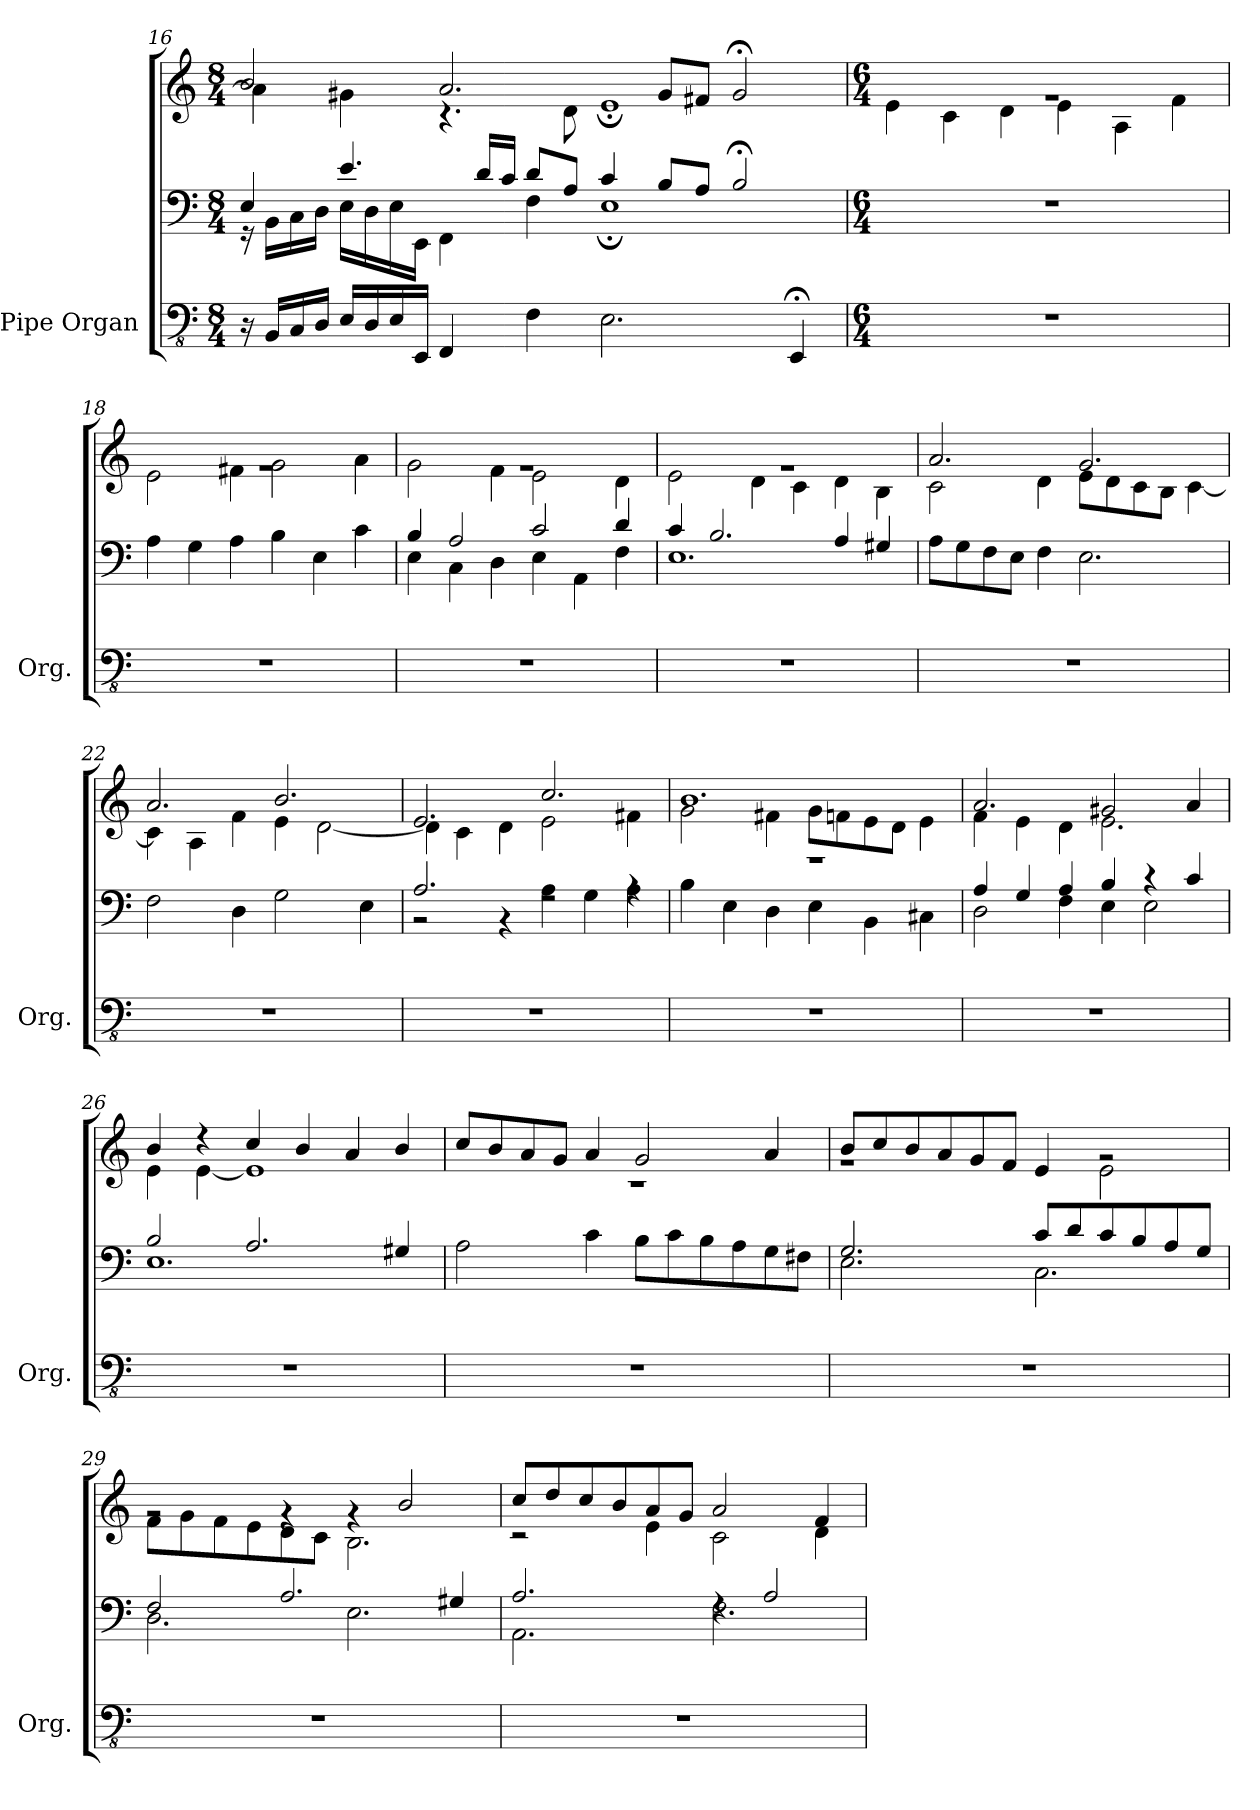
**kern	**kern	**kern
*part1	*part1	*part1
*staff3	*staff2	*staff1
*I"Pipe Organ	*	*
*I'Org.	*	*
*clefFv4	*clefF4	*clefG2
*k[]	*k[]	*k[]
*M8/4	*M8/4	*M8/4
*MM40	*MM40	*MM40
=16	=16	=16
*	*^	*^
16r	4E/	16r	2b/	4a\]
16BBB/LL	.	16BB\LL	.	.
16CC/	.	16C\	.	.
16DD/JJ	.	16D\JJ	.	.
16EE/LL	4.e/	16E\LL	.	4g#X\
16DD/	.	16D\	.	.
16EE/	.	16E\	.	.
16EEE/JJ	.	16EE\JJ	.	.
*	*	*	*MM35	*
4FFF/	.	4FF\	2.a/	4.r
.	16d/LL	.	.	.
.	16c/JJ	.	.	.
4FF\	8d/L	4F\	.	.
.	8A/J	.	.	8d\
*	*	*	*MM30	*
2.EE\	4c/	1E;	.	1e;
.	8B/L	.	8g#/L	.
*	*	*	*MM25	*
.	8A/J	.	8f#X/J	.
*	*	*	*MM30	*
.	2B;<Z/	.	2g#;<Z/	.
4EEE;<Z/	.	.	.	.
*	*v	*v	*	*
!!LO:LB:g=z	!!
=17	=17	=17	=17
*M6/4	*M6/4	*M6/4	*
*	*	*MM180	*
1.r	1.r	1.rg	4e\
.	.	.	4c\
.	.	.	4d\
.	.	.	4e\
.	.	.	4A\
.	.	.	4f\
=18	=18	=18	=18
1.r	4A\	1.rg	2e\
.	4G\	.	.
.	4A\	.	4f#X\
.	4B\	.	2g\
.	4E\	.	.
.	4c\	.	4a\
=19	=19	=19	=19
*	*^	*	*
1.r	4B/	4E\	1.rg	2g\
.	2A/	4C\	.	.
.	.	4D\	.	4f\
.	2c/	4E\	.	2e\
.	.	4AA\	.	.
.	4d/	4F\	.	4d\
=20	=20	=20	=20	=20
1.r	4c/	1.E	1.rg	2e\
.	2.B/	.	.	.
.	.	.	.	4d\
.	.	.	.	4c\
.	4A/	.	.	4d\
.	4G#X/	.	.	4B\
*	*v	*v	*	*
=21	=21	=21	=21
1.r	8A\L	2.a/	2c\
.	8G\	.	.
.	8F\	.	.
.	8E\J	.	.
.	4F\	.	4d\
.	2.E\	2.g/	8e\L
.	.	.	8d\
.	.	.	8c\
.	.	.	8B\J
.	.	.	[4c\
!!LO:LB:g=z	!!
=22	=22	=22	=22
1.r	2F\	2.a/	4c\]
.	.	.	4A\
.	4D\	.	4f\
.	2G\	2.b/	4e\
.	.	.	[2d\
.	4E\	.	.
=23	=23	=23	=23
*	*^	*	*
1.r	2.A/	2r	2.e/	4d\]
.	.	.	.	4c\
.	.	4r	.	4d\
.	2rF	4A\	2.cc/	2e\
.	.	4G\	.	.
.	4rA	4A\	.	4f#X\
=24	=24	=24	=24	=24
1.r	1.r	4B\	1.b	2g\
.	.	4E\	.	.
.	.	4D\	.	4f#X\
.	.	4E\	.	8g\L
.	.	.	.	8fn\
.	.	4BB\	.	8e\
.	.	.	.	8d\J
.	.	4C#X\	.	4e\
=25	=25	=25	=25	=25
1.r	4A/	2D\	2.a/	4f\
.	4G/	.	.	4e\
.	4A/	4F\	.	4d\
.	4B/	4E\	2g#X/	2.e\
.	4r	2E\	.	.
.	4c/	.	4a/	.
=26	=26	=26	=26	=26
1.r	2B/	1.E	4b/	4e\
.	.	.	4r	[4e\
.	2.A/	.	4cc/	1e]
.	.	.	4b/	.
.	.	.	4a/	.
.	4G#X/	.	4b/	.
*	*v	*v	*	*
!!LO:PB:g=z	!!
=27	=27	=27	=27
1.r	2A\	8cc/L	1.r
.	.	8b/	.
.	.	8a/	.
.	.	8g/J	.
.	4c\	4a/	.
.	8B\L	2g/	.
.	8c\	.	.
.	8B\	.	.
.	8A\	.	.
.	8G\	4a/	.
.	8F#X\J	.	.
=28	=28	=28	=28
*	*^	*	*
1.r	2.G/	2.E\	8b/L	1rg
.	.	.	8cc/	.
.	.	.	8b/	.
.	.	.	8a/	.
.	.	.	8g/	.
.	.	.	8f/J	.
.	8c/L	2.C\	4e/	.
.	8d/	.	.	.
.	8c/	.	2rg	2e\
.	8B/	.	.	.
.	8A/	.	.	.
.	8G/J	.	.	.
=29	=29	=29	=29	=29
1.r	2F/	2.D\	2rg	8f\L
.	.	.	.	8g\
.	.	.	.	8f\
.	.	.	.	8e\
.	2.A/	.	4rg	8d\
.	.	.	.	8c\J
.	.	2.E\	4rg	2.B\
.	.	.	2b/	.
.	4G#X/	.	.	.
=30	=30	=30	=30	=30
1.r	2.A/	2.AA\	8cc/L	2r
.	.	.	8dd/	.
.	.	.	8cc/	.
.	.	.	8b/	.
.	.	.	8a/	4e\
.	.	.	8g/J	.
.	4rF	2.F\	2a/	2c\
.	2A/	.	.	.
.	.	.	4f/	4d\
*	*v	*v	*	*
*	*	*v	*v
=	=	=
*-	*-	*-
